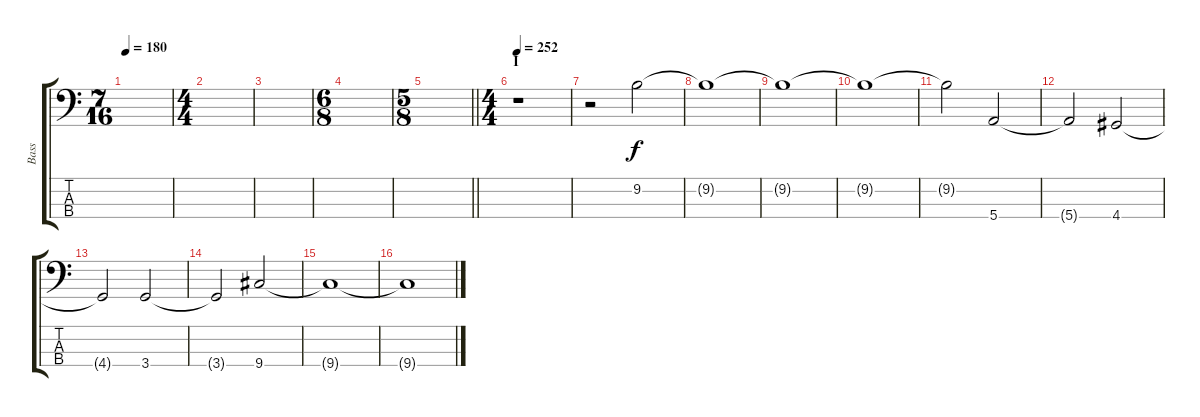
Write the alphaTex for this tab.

\track ("Bass" "Bass") {instrument electricbasspick}
\staff {score tabs}
\tuning (G2 D2 A1 E1) {hide}
\ts (7 16)
\tempo 180
\clef f4
\ks c
|
\ts (4 4)
|
|
\ts (6 8)
|
\ts (5 8)
\barLineRight lightlight
|
\ts (4 4)
\section ("" "I")
\tempo 252
r.1 |
r.2 9.2.2 |
9.2{t}.1 |
9.2{t}.1 |
9.2{t}.1 |
9.2{t}.2 5.4.2 |
5.4{t}.2 4.4.2 |
4.4{t}.2 3.4.2 |
3.4{t}.2 9.4.2 |
9.4{t}.1 |
9.4{t}.1
